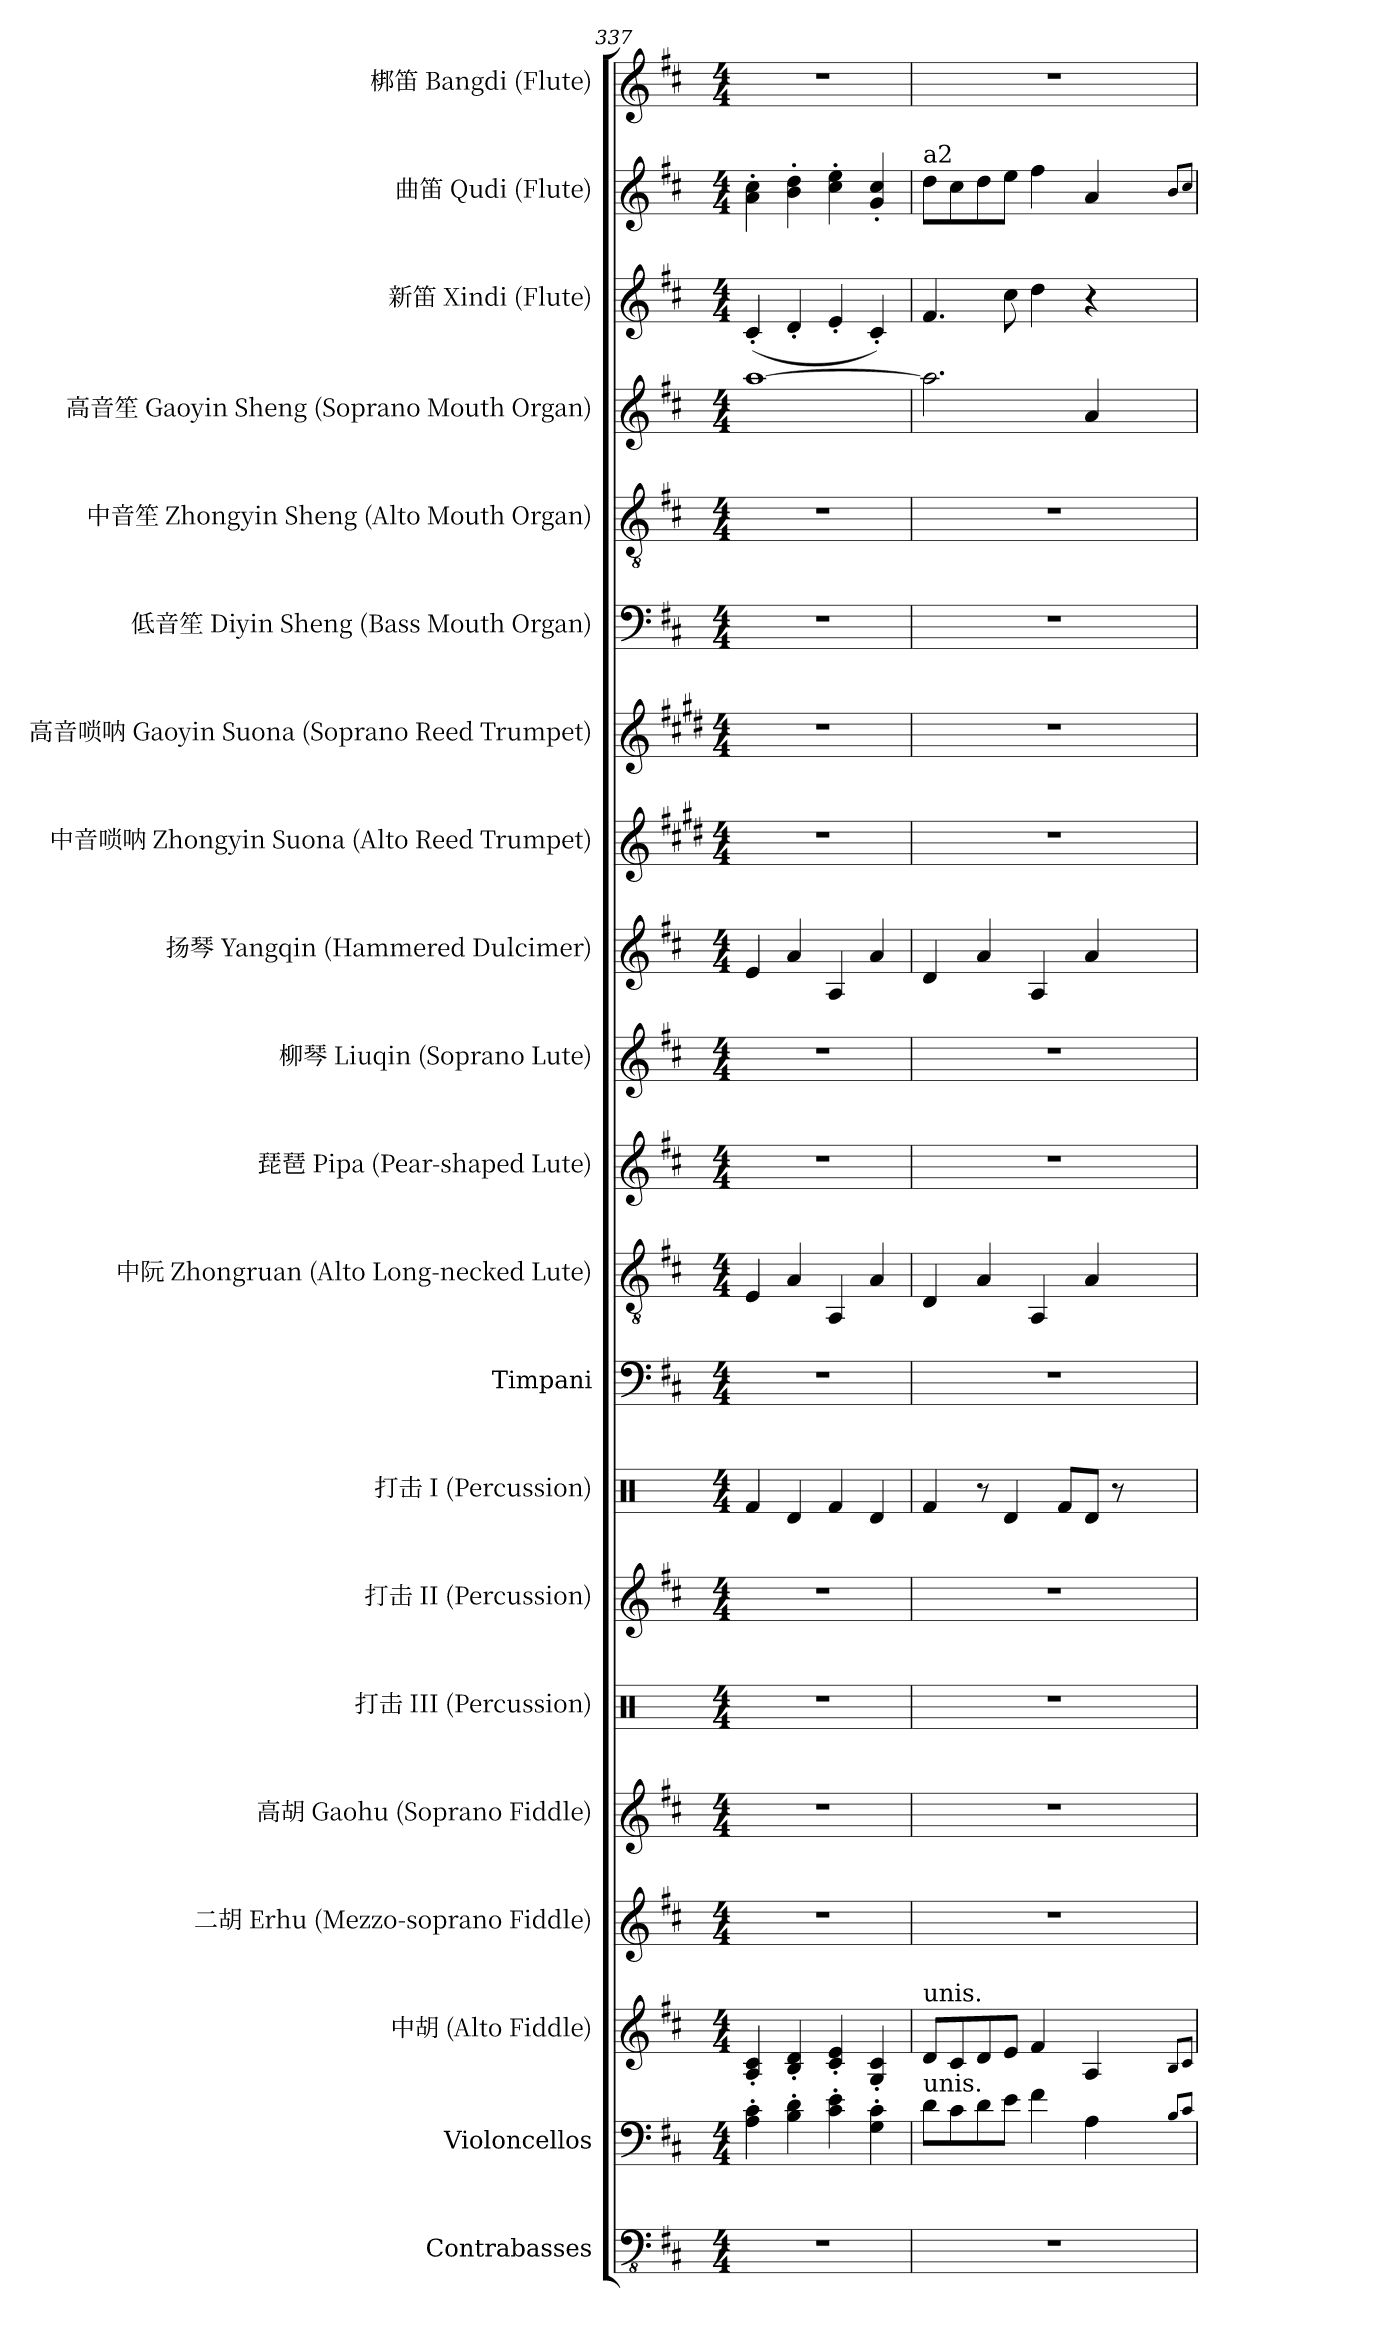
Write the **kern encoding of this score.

**kern	**kern	**kern	**kern	**kern	**kern	**kern	**kern	**kern	**kern	**kern	**kern	**kern	**kern	**kern	**kern	**kern	**kern	**kern	**kern	**kern
*part21	*part20	*part19	*part18	*part17	*part16	*part15	*part14	*part13	*part12	*part11	*part10	*part9	*part8	*part7	*part6	*part5	*part4	*part3	*part2	*part1
*staff21	*staff20	*staff19	*staff18	*staff17	*staff16	*staff15	*staff14	*staff13	*staff12	*staff11	*staff10	*staff9	*staff8	*staff7	*staff6	*staff5	*staff4	*staff3	*staff2	*staff1
*I"Contrabasses	*I"Violoncellos	*I"中胡 (Alto Fiddle)	*I"二胡 Erhu (Mezzo-soprano Fiddle)	*I"高胡 Gaohu (Soprano Fiddle)	*I"打击 III (Percussion)	*I"打击 II (Percussion)	*I"打击 I (Percussion)	*I"Timpani	*I"中阮 Zhongruan (Alto Long-necked Lute)	*I"琵琶 Pipa (Pear-shaped Lute)	*I"柳琴 Liuqin (Soprano Lute)	*I"扬琴 Yangqin  (Hammered Dulcimer)	*I"中音唢呐 Zhongyin Suona (Alto Reed Trumpet)	*I"高音唢呐 Gaoyin Suona (Soprano Reed Trumpet)	*I"低音笙 Diyin Sheng (Bass Mouth Organ)	*I"中音笙 Zhongyin Sheng (Alto Mouth Organ)	*I"高音笙 Gaoyin Sheng (Soprano Mouth Organ)	*I"新笛 Xindi (Flute)	*I"曲笛 Qudi (Flute)	*I"梆笛 Bangdi (Flute)
*I'Cbs.	*I'Vcs.	*	*	*	*I'打击 III	*I'打击 II	*I'打击 I	*I'Timp.	*	*	*	*	*	*	*	*	*	*	*	*
*clefFv4	*clefF4	*clefG2	*clefG2	*clefG2	*clefX	*clefG2	*clefX	*clefF4	*clefGv2	*clefG2	*clefG2	*clefG2	*clefG2	*clefG2	*clefF4	*clefGv2	*clefG2	*clefG2	*clefG2	*clefG2
*	*	*	*	*	*	*	*	*	*	*ITrd7c12	*	*	*ITrd1c2	*ITrd1c2	*	*	*	*	*	*
*k[f#c#]	*k[f#c#]	*k[f#c#]	*k[f#c#]	*k[f#c#]	*k[]	*k[f#c#]	*k[]	*k[f#c#]	*k[f#c#]	*k[f#c#]	*k[f#c#]	*k[f#c#]	*k[f#c#]	*k[f#c#]	*k[f#c#]	*k[f#c#]	*k[f#c#]	*k[f#c#]	*k[f#c#]	*k[f#c#]
*M4/4	*M4/4	*M4/4	*M4/4	*M4/4	*M4/4	*M4/4	*M4/4	*M4/4	*M4/4	*M4/4	*M4/4	*M4/4	*M4/4	*M4/4	*M4/4	*M4/4	*M4/4	*M4/4	*M4/4	*M4/4
=337	=337	=337	=337	=337	=337	=337	=337	=337	=337	=337	=337	=337	=337	=337	=337	=337	=337	=337	=337	=337
1r	4A\' 4c#\'	4A/' 4c#/'	1r	1r	1r	1r	4Rf/	1r	4E/	1r	1r	4e/	1r	1r	1r	1r	[1aa	(4c#'/	4a\' 4cc#\'	1r
.	4B\' 4d\'	4B/' 4d/'	.	.	.	.	4Rd/	.	4A/	.	.	4a/	.	.	.	.	.	4d'/	4b\' 4dd\'	.
.	4c#\' 4e\'	4c#/' 4e/'	.	.	.	.	4Rf/	.	4AA/	.	.	4A/	.	.	.	.	.	4e'/	4cc#\' 4ee\'	.
.	4G\' 4c#\'	4G/' 4c#/'	.	.	.	.	4Rd/	.	4A/	.	.	4a/	.	.	.	.	.	4c#'/)	4g/' 4cc#/'	.
=338	=338	=338	=338	=338	=338	=338	=338	=338	=338	=338	=338	=338	=338	=338	=338	=338	=338	=338	=338	=338
*	*^	*^	*	*	*	*	*	*	*	*	*	*	*	*	*	*	*	*	*^	*
!	!	!	!	!	!	!	!	!	!	!	!	!	!	!	!	!	!	!	!	!	!LO:TX:a:t=a2	!	!
!	!	!	!LO:TX:a:t=unis.	!	!	!	!	!	!	!	!	!	!	!	!	!	!	!	!	!	!	!	!
!	!LO:TX:a:t=unis.	!	!	!	!	!	!	!	!	!	!	!	!	!	!	!	!	!	!	!	!	!	!
1r	8d\L	2...ryy	8d/L	2...ryy	1r	1r	1r	1r	4Rf/	1r	4D/	1r	1r	4d/	1r	1r	1r	1r	2.aa\]	4.f#/	8dd\L	2...ryy	1r
.	8c#\	.	8c#/	.	.	.	.	.	.	.	.	.	.	.	.	.	.	.	.	.	8cc#\	.	.
.	8d\	.	8d/	.	.	.	.	.	8r	.	4A/	.	.	4a/	.	.	.	.	.	.	8dd\	.	.
.	8e\J	.	8e/J	.	.	.	.	.	4Rd/	.	.	.	.	.	.	.	.	.	.	8cc#\	8ee\J	.	.
.	4f#\	.	4f#/	.	.	.	.	.	.	.	4AA/	.	.	4A/	.	.	.	.	.	4dd\	4ff#\	.	.
.	.	.	.	.	.	.	.	.	8Rf/L	.	.	.	.	.	.	.	.	.	.	.	.	.	.
.	4A\	.	4A/	.	.	.	.	.	8Rd/J	.	4A/	.	.	4a/	.	.	.	.	4a/	4r	4a/	.	.
.	.	.	.	.	.	.	.	.	8r	.	.	.	.	.	.	.	.	.	.	.	.	.	.
.	.	32B\LLLyy	.	32B/LLLyy	.	.	.	.	.	.	.	.	.	.	.	.	.	.	.	.	.	32b\LLLyy	.
.	.	32c#\JJJyy	.	32c#/JJJyy	.	.	.	.	.	.	.	.	.	.	.	.	.	.	.	.	.	32cc#\JJJyy	.
*	*v	*v	*	*	*	*	*	*	*	*	*	*	*	*	*	*	*	*	*	*	*v	*v	*
*	*	*v	*v	*	*	*	*	*	*	*	*	*	*	*	*	*	*	*	*	*	*
.	8qB/L	8qB/L	.	.	.	.	.	.	.	.	.	.	.	.	.	.	.	.	8qb/L	.
.	8qc#/J	8qc#/J	.	.	.	.	.	.	.	.	.	.	.	.	.	.	.	.	8qcc#/J	.
=	=	=	=	=	=	=	=	=	=	=	=	=	=	=	=	=	=	=	=	=
*-	*-	*-	*-	*-	*-	*-	*-	*-	*-	*-	*-	*-	*-	*-	*-	*-	*-	*-	*-	*-
